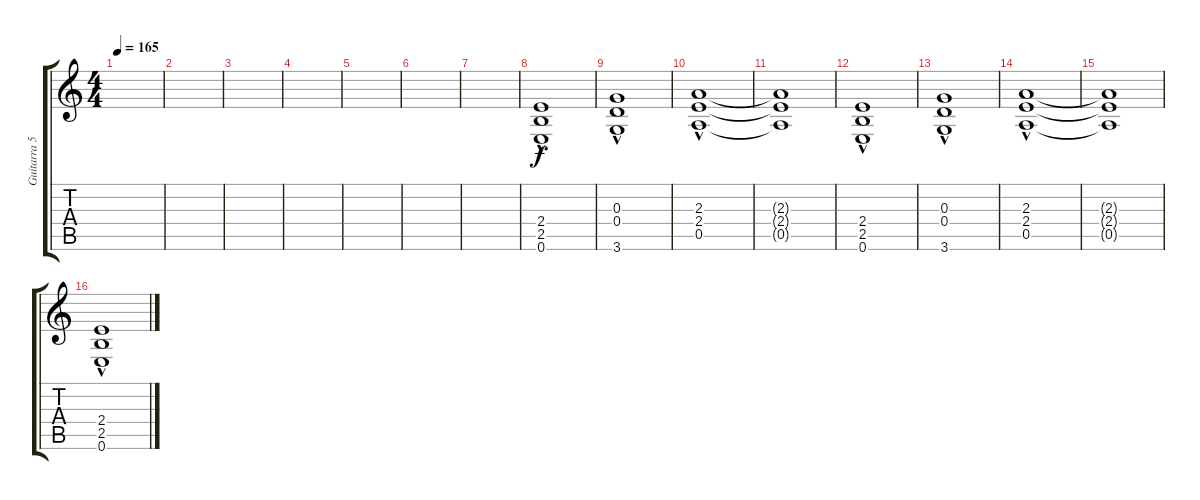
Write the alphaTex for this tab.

\track ("Guitarra 5 ( Ritmica 2 )" "Guitarra 5") {instrument distortionguitar}
\staff {score tabs}
\tuning (E4 B3 G3 D3 A2 E2) {hide}
\ts (4 4)
\tempo 165
\clef g2
\ks c
|
|
|
|
|
|
|
(2.4{hac} 2.5 0.6).1 |
(0.3{hac} 0.4 3.6).1 |
(2.3{hac} 2.4 0.5).1 |
(2.3{t} 2.4{t} 0.5{t}).1 |
(2.4{hac} 2.5 0.6).1 |
(0.3{hac} 0.4 3.6).1 |
(2.3{hac} 2.4 0.5).1 |
(2.3{t} 2.4{t} 0.5{t}).1 |
(2.4{hac} 2.5 0.6).1
